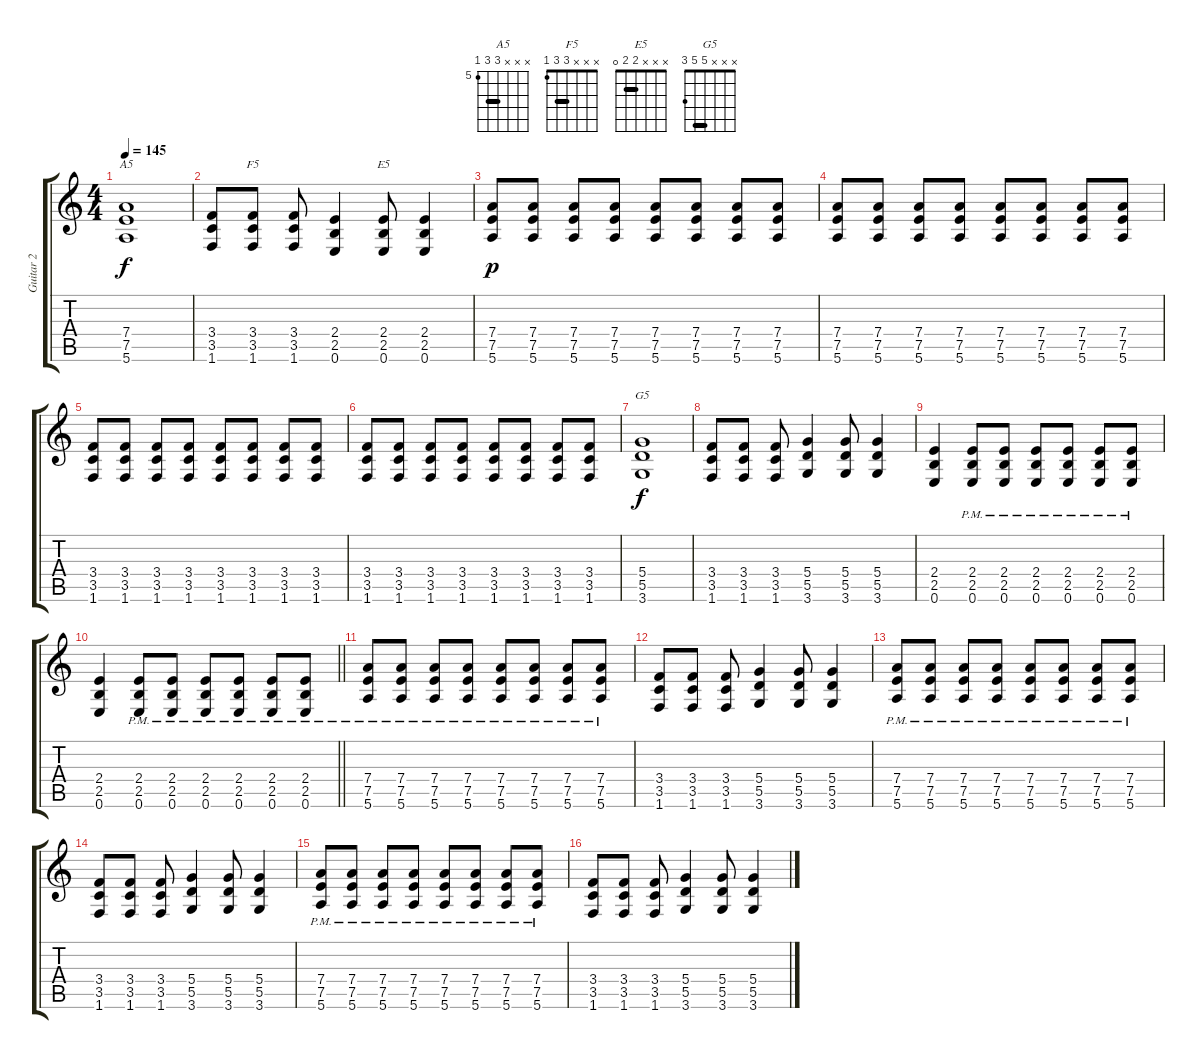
\track ("Guitar 2" "Guitar 2") {instrument distortionguitar}
\staff {score tabs}
\tuning (E4 B3 G3 D3 A2 E2) {hide}
\chord ("A5" x x x 7 7 5) {firstfret 5 barre 7}
\chord ("F5" x x x 3 3 1) {barre 3}
\chord ("E5" x x x 2 2 0) {barre 2}
\chord ("G5" x x x 5 5 3) {barre 5}
\ts (4 4)
\tempo 145
\clef g2
\ks c
(7.4 7.5 5.6).1{ch "A5" dy f} |
(3.4 3.5 1.6).8 (3.4 3.5 1.6).8{ch "F5"} (3.4 3.5 1.6).8 (2.4 2.5 0.6).4 (2.4 2.5 0.6).8{ch "E5"} (2.4 2.5 0.6).4 |
(7.4 7.5 5.6).8{dy p} (7.4 7.5 5.6).8 (7.4 7.5 5.6).8 (7.4 7.5 5.6).8 (7.4 7.5 5.6).8 (7.4 7.5 5.6).8 (7.4 7.5 5.6).8 (7.4 7.5 5.6).8 |
(7.4 7.5 5.6).8 (7.4 7.5 5.6).8 (7.4 7.5 5.6).8 (7.4 7.5 5.6).8 (7.4 7.5 5.6).8 (7.4 7.5 5.6).8 (7.4 7.5 5.6).8 (7.4 7.5 5.6).8 |
(3.4 3.5 1.6).8 (3.4 3.5 1.6).8 (3.4 3.5 1.6).8 (3.4 3.5 1.6).8 (3.4 3.5 1.6).8 (3.4 3.5 1.6).8 (3.4 3.5 1.6).8 (3.4 3.5 1.6).8 |
(3.4 3.5 1.6).8 (3.4 3.5 1.6).8 (3.4 3.5 1.6).8 (3.4 3.5 1.6).8 (3.4 3.5 1.6).8 (3.4 3.5 1.6).8 (3.4 3.5 1.6).8 (3.4 3.5 1.6).8 |
(5.4 5.5 3.6).1{ch "G5" dy f} |
(3.4 3.5 1.6).8 (3.4 3.5 1.6).8 (3.4 3.5 1.6).8 (5.4 5.5 3.6).4 (5.4 5.5 3.6).8 (5.4 5.5 3.6).4 |
(2.4 2.5 0.6).4 (2.4 2.5 0.6{pm}).8 (2.4 2.5 0.6{pm}).8 (2.4 2.5 0.6{pm}).8 (2.4 2.5 0.6{pm}).8 (2.4 2.5 0.6{pm}).8 (2.4 2.5 0.6{pm}).8 |
\barLineRight lightlight
(2.4 2.5 0.6).4 (2.4 2.5 0.6{pm}).8 (2.4 2.5 0.6{pm}).8 (2.4 2.5 0.6{pm}).8 (2.4 2.5 0.6{pm}).8 (2.4 2.5 0.6{pm}).8 (2.4 2.5 0.6{pm}).8 |
(7.4 7.5{pm} 5.6{pm}).8 (7.4 7.5{pm} 5.6{pm}).8 (7.4 7.5{pm} 5.6{pm}).8 (7.4 7.5{pm} 5.6{pm}).8 (7.4 7.5{pm} 5.6{pm}).8 (7.4 7.5{pm} 5.6{pm}).8 (7.4 7.5{pm} 5.6{pm}).8 (7.4 7.5{pm} 5.6{pm}).8 |
(3.4 3.5 1.6).8 (3.4 3.5 1.6).8 (3.4 3.5 1.6).8 (5.4 5.5 3.6).4 (5.4 5.5 3.6).8 (5.4 5.5 3.6).4 |
(7.4 7.5{pm} 5.6{pm}).8 (7.4 7.5{pm} 5.6{pm}).8 (7.4 7.5{pm} 5.6{pm}).8 (7.4 7.5{pm} 5.6{pm}).8 (7.4 7.5{pm} 5.6{pm}).8 (7.4 7.5{pm} 5.6{pm}).8 (7.4 7.5{pm} 5.6{pm}).8 (7.4 7.5{pm} 5.6{pm}).8 |
(3.4 3.5 1.6).8 (3.4 3.5 1.6).8 (3.4 3.5 1.6).8 (5.4 5.5 3.6).4 (5.4 5.5 3.6).8 (5.4 5.5 3.6).4 |
(7.4 7.5{pm} 5.6{pm}).8 (7.4 7.5{pm} 5.6{pm}).8 (7.4 7.5{pm} 5.6{pm}).8 (7.4 7.5{pm} 5.6{pm}).8 (7.4 7.5{pm} 5.6{pm}).8 (7.4 7.5{pm} 5.6{pm}).8 (7.4 7.5{pm} 5.6{pm}).8 (7.4 7.5{pm} 5.6{pm}).8 |
(3.4 3.5 1.6).8 (3.4 3.5 1.6).8 (3.4 3.5 1.6).8 (5.4 5.5 3.6).4 (5.4 5.5 3.6).8 (5.4 5.5 3.6).4
